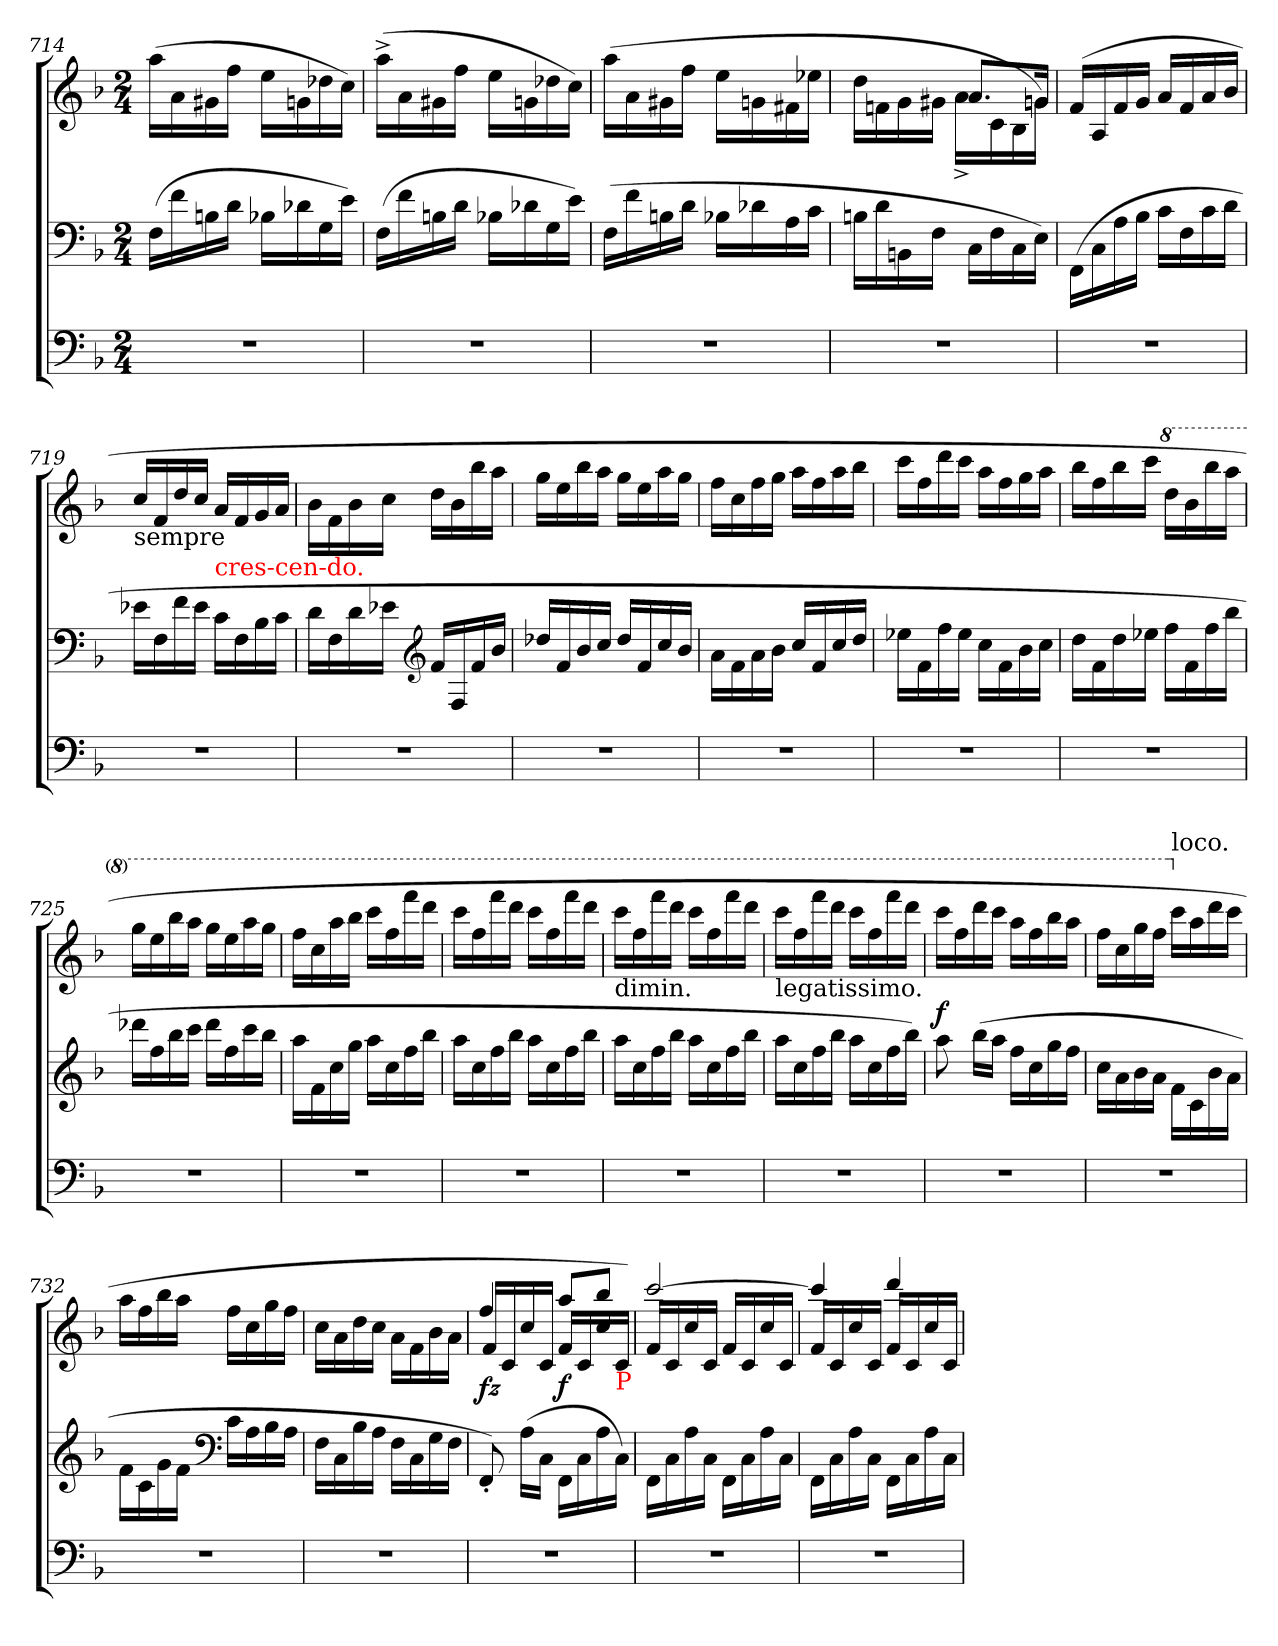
**kern	**kern	**kern	**dynam
*part2	*part1	*part1	*part1
*staff3	*staff2	*staff1	*staff1/2
*clefF4	*clefF4	*clefG2	*
*k[b-]	*k[b-]	*k[b-]	*
*F:	*F:	*F:	*
*M2/4	*M2/4	*M2/4	*
=714	=714	=714	=714
2r	(16FLL	(16aaLL	.
.	16f	16a	.
.	16Bn	16g#X	.
.	16dJJ	16ffJJ	.
.	16B-XLL	16eeLL	.
.	16d-X	16gn	.
.	16G	16dd-X	.
.	16eJJ)	16ccJJ)	.
=715	=715	=715	=715
2r	(16FLL	(16aa^<LL	.
.	16f	16a	.
.	16Bn	16g#X	.
.	16dJJ	16ffJJ	.
.	16B-XLL	16eeLL	.
.	16d-X	16gn	.
.	16G	16dd-X	.
.	16eJJ)	16ccJJ)	.
=716	=716	=716	=716
2r	(16FLL	(16aaLL	.
.	16f	16a	.
.	16Bn	16g#X	.
.	16dJJ	16ffJJ	.
.	16B-XLL	16eeLL	.
.	16d-X	16gn	.
.	16A	16f#X	.
.	16cJJ	16ee-XJJ	.
=717	=717	=717	=717
*	*	*^	*
2r	16BnLL	4ryy	16dd\LL	.
.	16d	.	16fn\	.
.	16BBn	.	16g\	.
.	16FJJ	.	16g#X\JJ	.
.	16CLL	8.aL	16a^>LL	.
.	16F	.	16c	.
.	16C	.	16B-	.
.	16EJJ)	16gnJk	16gnJJ)	.
*	*	*v	*v	*
=718	=718	=718	=718
2r	(16FFLL	(>16fLL	.
.	16C	16A	.
.	16A	16f	.
.	16B-JJ	16gJJ	.
.	16cLL	16aLL	.
.	16F	16f	.
.	16c	16a	.
.	16dJJ	16b-JJ	.
=719	=719	=719	=719
!	!	!LO:TX:b:t=sempre	!
2r	16e-XLL	16cc/LL	.
.	16F	16f/	.
.	16f	16dd/	.
.	16e-JJ	16cc/JJ	.
!	!	!LO:TX:b:color=red:t=cres-cen-do.	!
.	16cLL	16aLL	.
.	16F	16f	.
.	16B-	16g	.
.	16cJJ	16aJJ	.
=720	=720	=720	=720
2r	16dLL	16b-\LL	.
.	16F	16f\	.
.	16d	16b-\	.
.	16e-XJJ	16cc\JJ	.
*	*clefG2	*	*
.	16fLL	16ddLL	.
.	16F	16b-	.
.	16f	16bb-	.
.	16b-JJ	16aaJJ	.
=721	=721	=721	=721
2r	16dd-XLL	16ggLL	.
.	16f	16ee	.
.	16b-	16bb-	.
.	16ccJJ	16aaJJ	.
.	16dd-LL	16ggLL	.
.	16f	16ee	.
.	16cc	16aa	.
.	16b-JJ	16ggJJ	.
=722	=722	=722	=722
2r	16a\LL	16ffLL	.
.	16f\	16cc	.
.	16a\	16ff	.
.	16b-\JJ	16ggJJ	.
.	16ccLL	16aaLL	.
.	16f	16ff	.
.	16cc	16aa	.
.	16ddJJ	16bb-JJ	.
=723	=723	=723	=723
2r	16ee-XLL	16cccLL	.
.	16f	16ff	.
.	16ff	16ddd	.
.	16ee-JJ	16cccJJ	.
.	16cc\LL	16aaLL	.
.	16f\	16ff	.
.	16b-\	16gg	.
.	16cc\JJ	16aaJJ	.
=724	=724	=724	=724
2r	16ddLL	16bb-LL	.
.	16f	16ff	.
.	16dd	16bb-	.
.	16ee-XJJ	16cccJJ	.
*	*	*8va	*
.	16ffLL	16dddLL	.
.	16f	16bb-	.
.	16ff	16bbb-	.
.	16bb-JJ	16aaaJJ	.
=725	=725	=725	=725
2r	16ddd-XLL	16gggLL	.
.	16ff	16eee	.
.	16bb-	16bbb-	.
.	16cccJJ	16aaaJJ	.
.	16ddd-LL	16gggLL	.
.	16ff	16eee	.
.	16ccc	16aaa	.
.	16bb-JJ	16gggJJ	.
=726	=726	=726	=726
2r	16aaLL	16fffLL	.
.	16f	16ccc	.
.	16cc	16aaa	.
.	16ggJJ	16bbb-JJ	.
.	16aaLL	16ccccLL	.
.	16cc	16fff	.
.	16ff	16ffff	.
.	16bb-JJ	16ddddJJ	.
=727	=727	=727	=727
2r	16aaLL	16ccccLL	.
.	16cc	16fff	.
.	16ff	16ffff	.
.	16bb-JJ	16ddddJJ	.
.	16aaLL	16ccccLL	.
.	16cc	16fff	.
.	16ff	16ffff	.
.	16bb-JJ	16ddddJJ	.
=728	=728	=728	=728
!	!	!LO:TX:c:t=dimin.	!
2r	16aaLL	16ccccLL	.
.	16cc	16fff	.
.	16ff	16ffff	.
.	16bb-JJ	16ddddJJ	.
.	16aaLL	16ccccLL	.
.	16cc	16fff	.
.	16ff	16ffff	.
.	16bb-JJ	16ddddJJ	.
=729	=729	=729	=729
!	!	!LO:TX:b:t=legatissimo.	!
2r	16aaLL	16ccccLL	.
.	16cc	16fff	.
.	16ff	16ffff	.
.	16bb-JJ	16ddddJJ	.
.	16aaLL	16ccccLL	.
.	16cc	16fff	.
.	16ff	16ffff	.
.	16bb-JJ)	16ddddJJ	.
=730	=730	=730	=730
2r	8aa	16ccccLL	f
.	.	16fff	.
.	(>16bb-LL	16dddd	.
.	16aaJJ	16ccccJJ	.
.	16ffLL	16aaaLL	.
.	16cc	16fff	.
.	16gg	16bbb-	.
.	16ffJJ	16aaaJJ	.
=731	=731	=731	=731
2r	16cc\LL	16fffLL	.
.	16a\	16ccc	.
.	16b-\	16ggg	.
.	16a\JJ	16fffJJ	.
*	*	*X8va	*
!	!	!LO:TX:a:t=loco.	!
.	16f\LL	16cccLL	.
.	16c\	16aa	.
.	16b-\	16ddd	.
.	16a\JJ	16cccJJ	.
=732	=732	=732	=732
2r	16f\LL	16aaLL	.
.	16c\	16ff	.
.	16g\	16bb-	.
.	16f\JJ	16aaJJ	.
*	*clefF4	*	*
.	16cLL	16ffLL	.
.	16A	16cc	.
.	16B-	16gg	.
.	16AJJ	16ffJJ	.
=733	=733	=733	=733
2r	16FLL	16ccLL	.
.	16C	16a	.
.	16B-	16dd	.
.	16AJJ	16ccJJ	.
.	16FLL	16a\LL	.
.	16C	16f\	.
.	16G	16b-\	.
.	16FJJ	16a\JJ	.
=734	=734	=734	=734
*	*	*^	*
2r	8FF'<)	4ff!	16f/LL	fz
.	.	.	16c/	.
.	(16ALL	.	16cc/	.
.	16CJJ	.	16c/JJ	.
.	16FF\LL	8aa!L	16f/LL	f
.	16C\	.	16c/	.
.	16A\	8bb-!J	16cc/	.
!	!	!	!LO:TX:b:color=red:t=P	!
.	16C\JJ)	.	16c/JJ)	.
=735	=735	=735	=735	=735
2r	16FF\LL	[2ccc!	16f/LL	.
.	16C\	.	16c/	.
.	16A\	.	16cc/	.
.	16C\JJ	.	16c/JJ	.
.	16FF\LL	.	16f/LL	.
.	16C\	.	16c/	.
.	16A\	.	16cc/	.
.	16C\JJ	.	16c/JJ	.
=736	=736	=736	=736	=736
2r	16FF\LL	4ccc!]	16f/LL	.
.	16C\	.	16c/	.
.	16A\	.	16cc/	.
.	16C\JJ	.	16c/JJ	.
.	16FF\LL	4ddd!	16f/LL	.
.	16C\	.	16c/	.
.	16A\	.	16cc/	.
.	16C\JJ	.	16c/JJ	.
*	*	*v	*v	*
=	=	=	=
*-	*-	*-	*-
